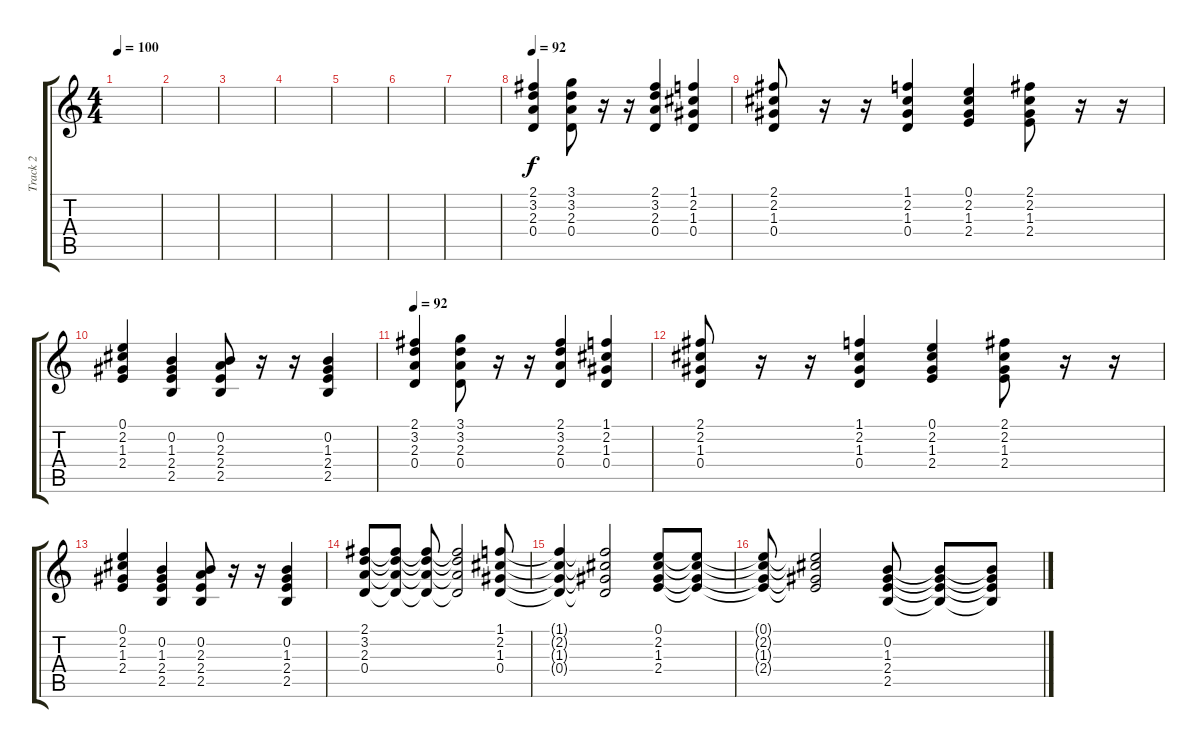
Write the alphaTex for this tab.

\track ("Track 2" "Track 2") {instrument electricguitarclean}
\staff {score tabs}
\tuning (E4 B3 G3 D3 A2 E2) {hide}
\ts (4 4)
\tempo 100
\clef g2
\ks c
|
|
|
|
|
|
|
\tempo 92
(2.1 3.2 2.3 0.4).4 (3.1 3.2 2.3 0.4).8 r.16 r.16 (2.1 3.2 2.3 0.4).4 (1.1 2.2 1.3 0.4).4 |
(2.1 2.2 1.3 0.4).8 r.16 r.16 (1.1 2.2 1.3 0.4).4 (0.1 2.2 1.3 2.4).4 (2.1 2.2 1.3 2.4).8 r.16 r.16 |
(0.1 2.2 1.3 2.4).4 (0.2 1.3 2.4 2.5).4 (0.2 2.3 2.4 2.5).8 r.16 r.16 (0.2 1.3 2.4 2.5).4 |
\tempo 92
(2.1 3.2 2.3 0.4).4 (3.1 3.2 2.3 0.4).8 r.16 r.16 (2.1 3.2 2.3 0.4).4 (1.1 2.2 1.3 0.4).4 |
(2.1 2.2 1.3 0.4).8 r.16 r.16 (1.1 2.2 1.3 0.4).4 (0.1 2.2 1.3 2.4).4 (2.1 2.2 1.3 2.4).8 r.16 r.16 |
(0.1 2.2 1.3 2.4).4 (0.2 1.3 2.4 2.5).4 (0.2 2.3 2.4 2.5).8 r.16 r.16 (0.2 1.3 2.4 2.5).4 |
(2.1 3.2 2.3 0.4).8 (2.1{t} 3.2{t} 2.3{t} 0.4{t}).8 (2.1{t} 3.2{t} 2.3{t} 0.4{t}).8 (2.1{t} 3.2{t} 2.3{t} 0.4{t}).2 (1.1 2.2 1.3 0.4).8 |
(1.1{t} 2.2{t} 1.3{t} 0.4{t}).4 (1.1{t} 2.2{t} 1.3{t} 0.4{t}).2 (0.1 2.2 1.3 2.4).8 (0.1{t} 2.2{t} 1.3{t} 2.4{t}).8 |
(0.1{t} 2.2{t} 1.3{t} 2.4{t}).8 (0.1{t} 2.2{t} 1.3{t} 2.4{t}).2 (0.2 1.3 2.4 2.5).8 (0.2{t} 1.3{t} 2.4{t} 2.5{t}).8 (0.2{t} 1.3{t} 2.4{t} 2.5{t}).8
